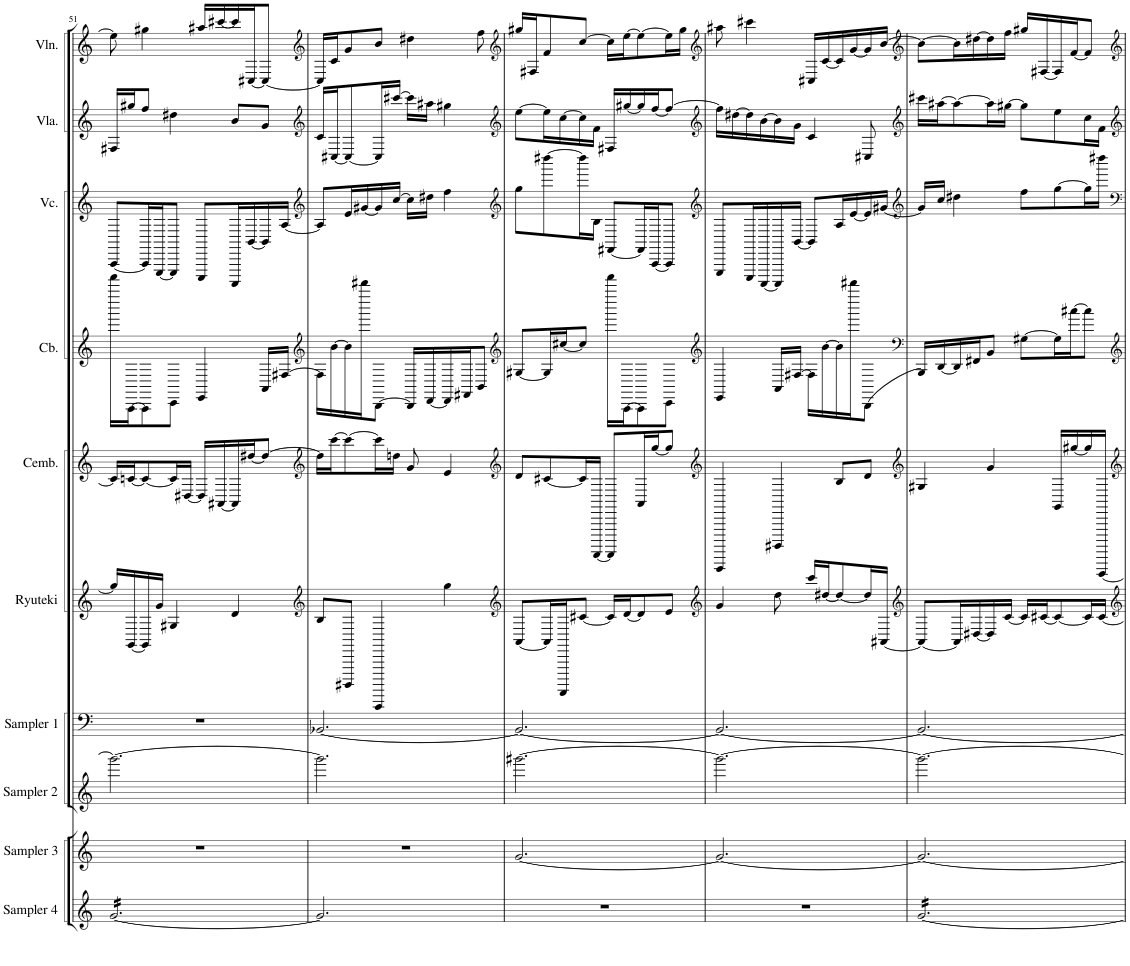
**kern	**kern	**kern	**kern	**kern	**kern	**kern	**kern	**kern	**kern
*part10	*part9	*part8	*part7	*part6	*part5	*part4	*part3	*part2	*part1
*staff10	*staff9	*staff8	*staff7	*staff6	*staff5	*staff4	*staff3	*staff2	*staff1
*I"Sampler 4	*I"Sampler 3	*I"Sampler 2	*I"Sampler 1	*I"Ryuteki	*I"Cembalo	*I"Contrabass	*I"Violincello	*I"Viola	*I"Violin
*I'Sampler 4	*I'Sampler 3	*I'Sampler 2	*I'Sampler 1	*I'Ryuteki	*I'Cemb.	*I'Cb.	*I'Vc.	*I'Vla.	*I'Vln.
!!LO:PB:g=z
*clefG2	*clefG2	*clefG2	*clefF4	*clefG2	*clefG2	*clefG2	*clefG2	*clefG2	*clefG2
*Trd4c7	*Trd4c7	*	*	*	*	*Trd7c12	*	*	*
*k[]	*k[]	*k[]	*k[]	*k[]	*k[]	*k[]	*k[]	*k[]	*k[]
*M6/8	*M6/8	*M6/8	*M6/8	*M6/8	*M6/8	*M6/8	*M6/8	*M6/8	*M6/8
=51	=51	=51	=51	=51	=51	=51	=51	=51	=51
*tremolo	*	*	*	*	*	*	*	*	*
[16g/LL	2.r	2.ggg#\_	2.r	16gg#/LL]	16c#/LL]	16fffff\LL	[8AAA/L	16F#X/LL	8ee\]
16g/	.	.	.	[16GG/	[16cn/J	[16AAA\J	.	16gg#X/J	.
16g/	.	.	.	16GG/]	8c/_	8AAA\]	16AAA/L]	8ff/J	4gg#X\
16g/	.	.	.	16g/JJ	.	.	[16EEE/J	.	.
16g/	.	.	.	4G#X/	16c/L]	8CC\J	8EEE/J]	4dd#X\	.
16g/	.	.	.	.	[16D#X/JJ	.	.	.	.
16g/	.	.	.	.	16D#/LL]	4EE/	8CCC/L	.	16aa#X/LL
16g/	.	.	.	.	[16AA#X/	.	.	.	[16ccc#X/
16g/	.	.	.	4d/	16AA#/]	.	16AAAA/L	8b/L	16ccc#/]
16g/	.	.	.	.	[16dd#X/J	.	[16BB/	.	[16C#X/J
16g/	.	.	.	.	8dd#/J_	16AA/LL	16BB/]	8g/J	8C#/J_
16g/JJ	.	.	.	.	.	[16F#X/JJ	[16A/JJ	.	.
*Xtremolo	*	*	*	*	*	*	*	*	*
=52	=52	=52	=52	=52	=52	=52	=52	=52	=52
*	*	*	*	*clefG2	*clefG2	*clefG2	*clefG2	*clefG2	*clefG2
2.g/]	2.r	2.ggg#\]	[2.BB-X/	8B/L	16dd#\LL]	16F#\LL]	8A/L]	16c/LL	16C#/LL]
.	.	.	.	.	[16ccc\J	[16b\	.	[16C#X/J	16c/J
.	.	.	.	8GGGG#X/J	8ccc\_	16b\]	16e/L	8C#/_	8g/
.	.	.	.	.	.	16ddddd#X\J	[16g#X/	.	.
.	.	.	.	4FFFFF/	16ccc\L]	[8BBB\J	16g#/]	16C#/L]	8b/J
.	.	.	.	.	16ddn\JJ	.	[16cc/JJ	[16ccc#X/JJ	.
.	.	.	.	.	8g/	16BBB/LL]	16cc\LL]	16ccc#\LL]	4dd#X\
.	.	.	.	.	.	[16DD/	16dd#X\JJ	16aa#X\JJ	.
.	.	.	.	4gg\	4e/	16DD/]	4ff\	4gg#X\	.
.	.	.	.	.	.	16FF#X/J	.	.	.
.	.	.	.	.	.	8BB/J	.	.	8ff\
=53	=53	=53	=53	=53	=53	=53	=53	=53	=53
*	*	*	*	*clefG2	*clefG2	*clefG2	*clefG2	*clefG2	*clefG2
2.r	[2.g/	[2.ggg#X\	2.BB-/_	[8AA/L	8d/L	[8G#X/L	8gg\L	[8ee\L	16gg#X/LL
.	.	.	.	.	.	.	.	.	16F#X/J
.	.	.	.	16AA/L]	[8c#X/	16G#/L]	[8dddd#X\	16ee\L]	8f/
.	.	.	.	16DDDD/J	.	[16cc#X/J	.	[16cc\	.
.	.	.	.	[8c#X/J	16c#/L]	8cc#/J]	16dddd#\L]	16cc\]	[8cc/J
.	.	.	.	.	[16DDDD/JJ	.	16B\JJ	16f\JJ	.
.	.	.	.	16c#/LL]	8DDDD/L]	16fffff\LL	[8FF#X/L	16F#X/LL	16cc\LL]
.	.	.	.	[16d/J	.	[16AAA\J	.	[16gg#X/	[16ee\J
.	.	.	.	8d/]	16AA/L	8AAA\]	16FF#/L]	16gg#/]	8ee\_
.	.	.	.	.	[16gg/J	.	[16AAA/J	[16ff/J	.
.	.	.	.	8e/J	8gg/J]	8CC\J	8AAA/J]	8ff/J_	16ee\L]
.	.	.	.	.	.	.	.	.	16gg#\JJ
=54	=54	=54	=54	=54	=54	=54	=54	=54	=54
*	*	*	*	*clefG2	*clefG2	*clefG2	*clefG2	*clefG2	*clefG2
2.r	2.g/_	2.ggg#\_	2.BB-/_	4g/	4FFFFF/	4EE/	8EEE/L	16ff\LL]	8aa#X\
.	.	.	.	.	.	.	.	[16dd#X\	.
.	.	.	.	.	.	.	16CCC/L	16dd#\]	4ccc#X\
.	.	.	.	.	.	.	[16AAAA/	[16b\	.
.	.	.	.	8dd\	4GGGG#X/	16AA/LL	16AAAA/]	16b\]	.
.	.	.	.	.	.	[16F#X/JJ	[16BB/JJ	16g\JJ	.
.	.	.	.	16ccc/LL	.	16F#\LL]	8BB/L]	4c/	16C#X/LL
.	.	.	.	[16dd#X/J	.	[16b\	.	.	[16c/
.	.	.	.	8dd#/_	8B/L	16b\]	16A/L	.	16c/]
.	.	.	.	.	.	16ddddd#X\J	[16e/	.	[16g/
.	.	.	.	16dd#/L]	8d/J	[8BBB\J	16e/]	8C#X/	16g/]
.	.	.	.	[16AA#X/JJ	.	.	[16g#X/JJ	.	[16b/JJ
=55	=55	=55	=55	=55	=55	=55	=55	=55	=55
*	*	*	*	*clefG2	*clefG2	*clefF4	*clefG2	*clefG2	*clefG2
*tremolo	*	*	*	*	*	*	*	*	*
[16g/LL	2.g/_	2.ggg#\_	2.BB-/_	8AA#/L_	4G#X/	16BBB/LL]	16g#/LL]	16ccc#X\LL	8b\L_
16g/	.	.	.	.	.	[16DD/	16cc/JJ	[16aa#X\J	.
16g/	.	.	.	16AA#/L]	.	16DD/]	4dd#X\	8aa#\_	16b\L]
16g/	.	.	.	[16D#X/	.	16FF#X/J	.	.	[16dd#X\
16g/	.	.	.	16D#/]	4g/	8BB/J	.	16aa#\L]	16dd#\]
16g/	.	.	.	[16c/JJ	.	.	.	[16gg#X\JJ	16ff\JJ
16g/	.	.	.	16c/LL]	.	[8G#X\L	8ff\L	8gg#\L]	16gg#X/LL
16g/	.	.	.	[16c#X/J	.	.	.	.	[16F#X/
16g/	.	.	.	8c#/_	16GG/LL	16G#\L]	[8gg\	8ee\	16F#/]
16g/	.	.	.	.	[16gg#X/	[16cc#X\J	.	.	[16f/J
16g/	.	.	.	16c#/L]	16gg#/]	8cc#\J]	16gg\L]	16cc\L	8f/J]
16g/JJ	.	.	.	[16c#/JJ	[16DDDDD/JJ	.	16dddd#X\JJ	16f\JJ	.
*Xtremolo	*	*	*	*	*	*	*	*	*
=	=	=	=	=	=	=	=	=	=
*-	*-	*-	*-	*-	*-	*-	*-	*-	*-
